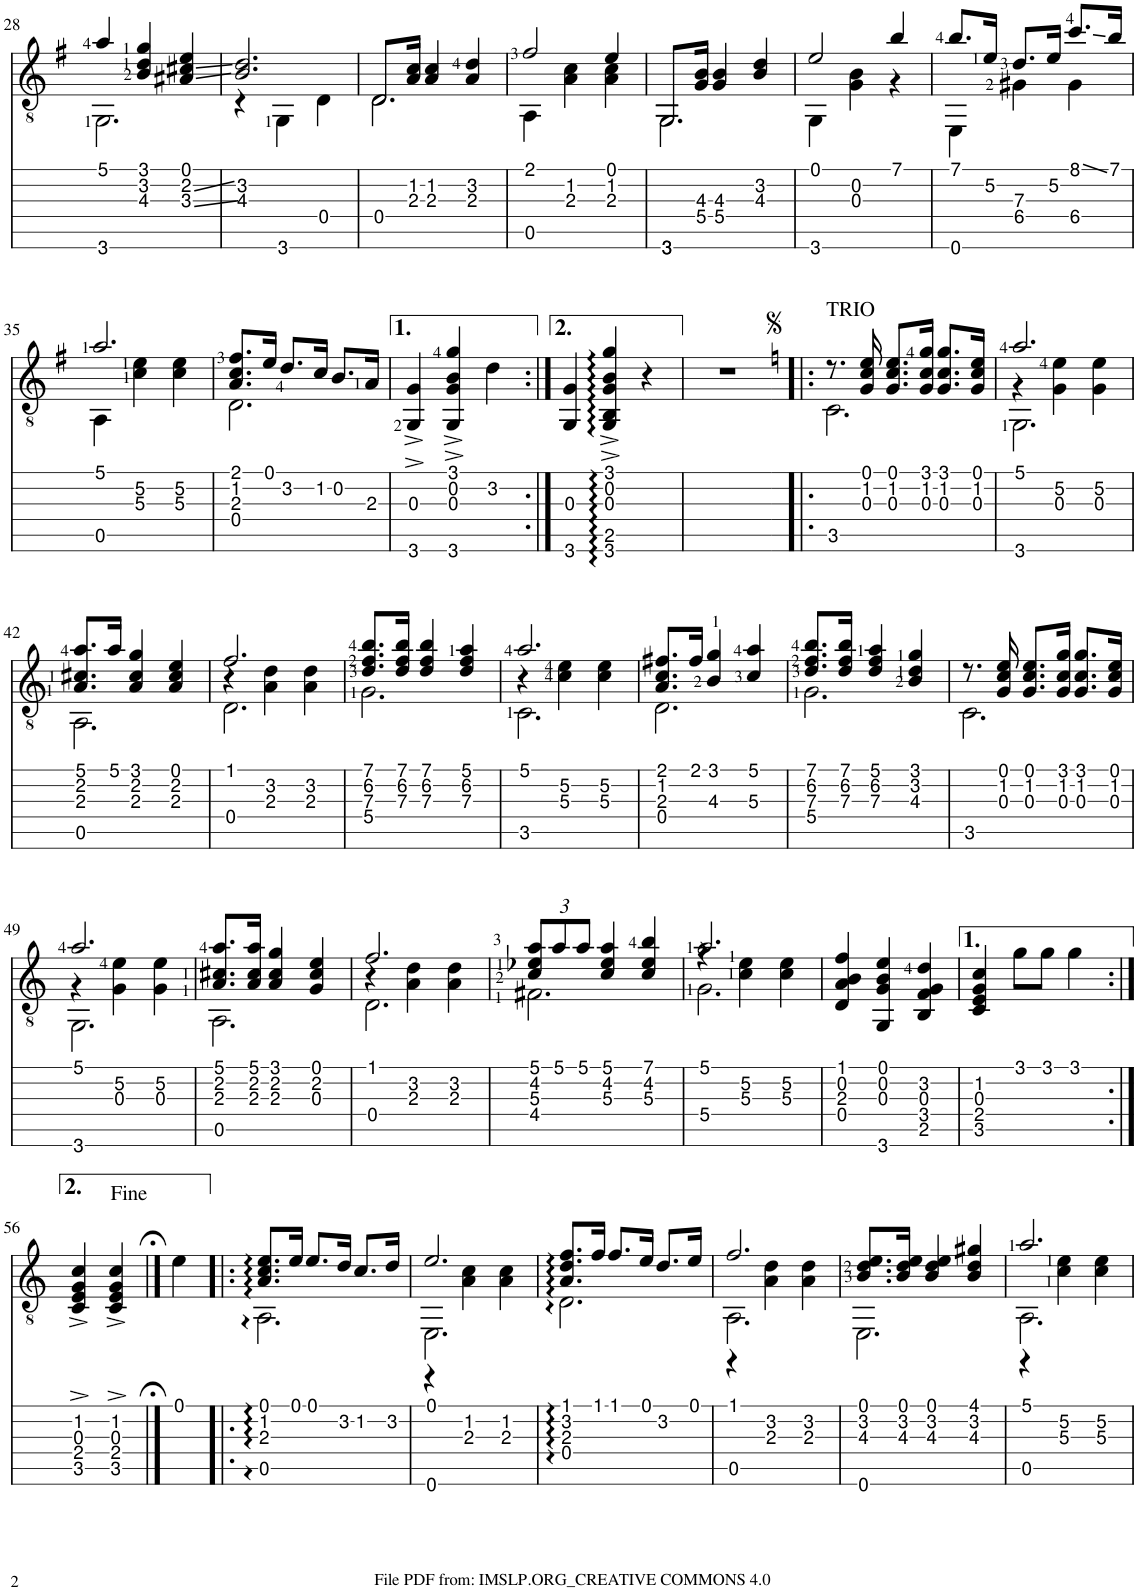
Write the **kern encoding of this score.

**kern	**kern
*part1	*part1
*staff2	*staff1
*I"Guitar	*
*I'Guit.	*
!!LO:PB:g=z
*	*clefGv2
*k[f#]	*k[f#]
*M3/4	*M3/4
=28	=28
*^	*^
4a	2.GG	4a/	2.GG\
4B 4d 4g	.	4B/ 4d/ 4g/	.
4A# 4c# 4e	.	4A#X/ 4c#X/ 4e/	.
=29	=29	=29	=29
2.B 2.d	4r	2.B/ 2.d/	4r
.	4GG	.	4GG\
.	4D	.	4D\
=30	=30	=30	=30
!	!	!LO:N:head=open	!
8.DL	2.D	8.D/L	2.D\
16A\ 16c\Jk	.	16A/ 16c/Jk	.
4A 4c	.	4A/ 4c/	.
4A 4d	.	4A/ 4d/	.
=31	=31	=31	=31
2f#	4AA	2f#/	4AA\
.	4A 4c	.	4A\ 4c\
4e	4A 4c	4e/	4A\ 4c\
=32	=32	=32	=32
!	!	!LO:N:head=open	!
8.GGL	2.GG	8.GG/L	2.GG\
16G\ 16B\Jk	.	16G/ 16B/Jk	.
4G 4B	.	4G/ 4B/	.
4B 4d	.	4B/ 4d/	.
=33	=33	=33	=33
2e	4GG	2e/	4GG\
.	4G 4B	.	4G\ 4B\
4b	4r	4b/	4r
=34	=34	=34	=34
8.bL	4EE	8.b/L	4EE\
16eJk	.	16e/Jk	.
8.dL	4G#	8.d/L	4G#X\
16eJk	.	16e/Jk	.
8.ccL	4G#	8.cc/L	4G#\
16bJk	.	16b/Jk	.
!!LO:LB:g=z	!!
=35	=35	=35	=35
2.a	4AA	2.a/	4AA\
.	4c 4e	.	4c\ 4e\
.	4c 4e	.	4c\ 4e\
=36	=36	=36	=36
8.A\ 8.c\ 8.f#\L	2.D	8.A/ 8.c/ 8.f#/L	2.D\
16eJk	.	16e/Jk	.
8.dL	.	8.d/L	.
16cJk	.	16c/Jk	.
8.BL	.	8.B/L	.
16AJk	.	16A/Jk	.
*v	*v	*	*
*	*v	*v
=37	=37
4GG^ 4G^	4GG/^ 4G/^
4GG^ 4G^ 4B^ 4g^	4GG/^ 4G/^ 4B/^ 4g/^
4d	4d\
=38:|!	=38:|!
4GG 4G	4GG/ 4G/
4GG^ 4BB^ 4G^ 4B^ 4g^	4GG/^ 4BB/^ 4G/^ 4B/^ 4g/^
4r	4r
=39	=39
2.r	2.r
=40!|:	=40!|:
*k[]	*k[]
*^	*^
!	!	!LO:TX:a:t=TRIO	!
8.r	2.C	8.r	2.C\
16G 16c 16e	.	16G/ 16c/ 16e/	.
8.G\ 8.c\ 8.e\L	.	8.G/ 8.c/ 8.e/L	.
16G\ 16c\ 16g\Jk	.	16G/ 16c/ 16g/Jk	.
8.G\ 8.c\ 8.g\L	.	8.G/ 8.c/ 8.g/L	.
16G\ 16c\ 16e\Jk	.	16G/ 16c/ 16e/Jk	.
=41	=41	=41	=41
*	*^	*	*^
2.a	4r	2.GG	2.a/	4r	2.GG\
.	4G 4e	.	.	4G\ 4e\	.
.	4G 4e	.	.	4G\ 4e\	.
*	*v	*v	*	*	*
*	*	*	*v	*v
!!LO:LB:g=z
=42	=42	=42	=42
8.A\ 8.c#\ 8.a\L	2.AA	8.A/ 8.c#X/ 8.a/L	2.AA\
16aJk	.	16a/Jk	.
4A 4c# 4g	.	4A/ 4c#/ 4g/	.
4A 4c# 4e	.	4A/ 4c#/ 4e/	.
=43	=43	=43	=43
*	*^	*	*^
2.f	4r	2.D	2.f/	4r	2.D\
.	4A 4d	.	.	4A\ 4d\	.
.	4A 4d	.	.	4A\ 4d\	.
*	*v	*v	*	*	*
*	*	*	*v	*v
=44	=44	=44	=44
8.d\ 8.f\ 8.b\L	2.G	8.d/ 8.f/ 8.b/L	2.G\
16d\ 16f\ 16b\Jk	.	16d/ 16f/ 16b/Jk	.
4d 4f 4b	.	4d/ 4f/ 4b/	.
4d 4f 4a	.	4d/ 4f/ 4a/	.
=45	=45	=45	=45
*	*^	*	*^
2.a	4r	2.C	2.a/	4r	2.C\
.	4c 4e	.	.	4c\ 4e\	.
.	4c 4e	.	.	4c\ 4e\	.
*	*v	*v	*	*	*
*	*	*	*v	*v
=46	=46	=46	=46
8.A\ 8.c\ 8.f#\L	2.D	8.A/ 8.c/ 8.f#X/L	2.D\
16f#Jk	.	16f#/Jk	.
4B 4g	.	4B/ 4g/	.
4c 4a	.	4c/ 4a/	.
=47	=47	=47	=47
8.d\ 8.f\ 8.b\L	2.G	8.d/ 8.f/ 8.b/L	2.G\
16d\ 16f\ 16b\Jk	.	16d/ 16f/ 16b/Jk	.
4d 4f 4a	.	4d/ 4f/ 4a/	.
4B 4d 4g	.	4B/ 4d/ 4g/	.
=48	=48	=48	=48
8.r	2.C	8.r	2.C\
16G 16c 16e	.	16G/ 16c/ 16e/	.
8.G\ 8.c\ 8.e\L	.	8.G/ 8.c/ 8.e/L	.
16G\ 16c\ 16g\Jk	.	16G/ 16c/ 16g/Jk	.
8.G\ 8.c\ 8.g\L	.	8.G/ 8.c/ 8.g/L	.
16G\ 16c\ 16e\Jk	.	16G/ 16c/ 16e/Jk	.
!!LO:LB:g=z
=49	=49	=49	=49
*	*^	*	*^
2.a	4r	2.GG	2.a/	4r	2.GG\
.	4G 4e	.	.	4G\ 4e\	.
.	4G 4e	.	.	4G\ 4e\	.
*	*v	*v	*	*	*
*	*	*	*v	*v
=50	=50	=50	=50
8.A\ 8.c#\ 8.a\L	2.AA	8.A/ 8.c#X/ 8.a/L	2.AA\
16A\ 16c#\ 16a\Jk	.	16A/ 16c#/ 16a/Jk	.
4A 4c# 4g	.	4A/ 4c#/ 4g/	.
4G 4c# 4e	.	4G/ 4c#/ 4e/	.
=51	=51	=51	=51
*	*^	*	*^
2.f	4r	2.D	2.f/	4r	2.D\
.	4A 4d	.	.	4A\ 4d\	.
.	4A 4d	.	.	4A\ 4d\	.
*v	*v	*v	*	*	*
*	*v	*v	*v
=52	=52
*Xbrackettup	*Xbrackettup
*^	*^
12c\ 12e-\ 12a\L	2.F#	12c/ 12e-X/ 12a/L	2.F#X\
12a	.	12a/	.
12aJ	.	12a/J	.
4c 4e- 4a	.	4c/ 4e-/ 4a/	.
4c 4e- 4b	.	4c/ 4e-/ 4b/	.
=53	=53	=53	=53
*	*^	*	*^
2.a	4r	2.G	2.a/	4r	2.G\
.	4c 4e	.	.	4c\ 4e\	.
.	4c 4e	.	.	4c\ 4e\	.
*v	*v	*v	*	*	*
*	*v	*v	*v
=54	=54
4D 4A 4B 4f	4D/ 4A/ 4B/ 4f/
4GG 4G 4B 4e	4GG/ 4G/ 4B/ 4e/
4BB 4F 4G 4d	4BB/ 4F/ 4G/ 4d/
=55	=55
4C 4E 4G 4c	4C/ 4E/ 4G/ 4c/
8gL	8g\L
8gJ	8g\J
4g	4g\
!!LO:LB:g=z
=56:|!	=56:|!
4C^ 4E^ 4G^ 4c^	4C/^ 4E/^ 4G/^ 4c/^
4C^ 4E^ 4G^ 4c^	4C/^ 4E/^ 4G/^ 4c/^
==57	==57
4e	4e\
=58!|:	=58!|:
*^	*^
8.A\ 8.c\ 8.e\L	2.AA	8.A/ 8.c/ 8.e/L	2.AA\
16eJk	.	16e/Jk	.
8.eL	.	8.e/L	.
16dJk	.	16d/Jk	.
8.cL	.	8.c/L	.
16dJk	.	16d/Jk	.
=59	=59	=59	=59
*	*^	*	*^
2.e	2.EE	4r	2.e/	2.EE\	4r
.	.	4A 4c	.	.	4A\ 4c\
.	.	4A 4c	.	.	4A\ 4c\
*	*v	*v	*	*	*
*	*	*	*v	*v
=60	=60	=60	=60
8.A\ 8.d\ 8.f\L	2.D	8.A/ 8.d/ 8.f/L	2.D\
16fJk	.	16f/Jk	.
8.fL	.	8.f/L	.
16eJk	.	16e/Jk	.
8.dL	.	8.d/L	.
16eJk	.	16e/Jk	.
=61	=61	=61	=61
*	*^	*	*^
2.f	2.AA	4r	2.f/	2.AA\	4r
.	.	4A 4d	.	.	4A\ 4d\
.	.	4A 4d	.	.	4A\ 4d\
*	*v	*v	*	*	*
*	*	*	*v	*v
=62	=62	=62	=62
8.B\ 8.d\ 8.e\L	2.EE	8.B/ 8.d/ 8.e/L	2.EE\
16B\ 16d\ 16e\Jk	.	16B/ 16d/ 16e/Jk	.
4B 4d 4e	.	4B/ 4d/ 4e/	.
4B 4d 4g#	.	4B/ 4d/ 4g#X/	.
=63	=63	=63	=63
*	*^	*	*^
2.a	2.AA	4r	2.a/	2.AA\	4r
.	.	4c 4e	.	.	4c\ 4e\
.	.	4c 4e	.	.	4c\ 4e\
*v	*v	*v	*	*	*
*	*v	*v	*v
=	=
*-	*-
